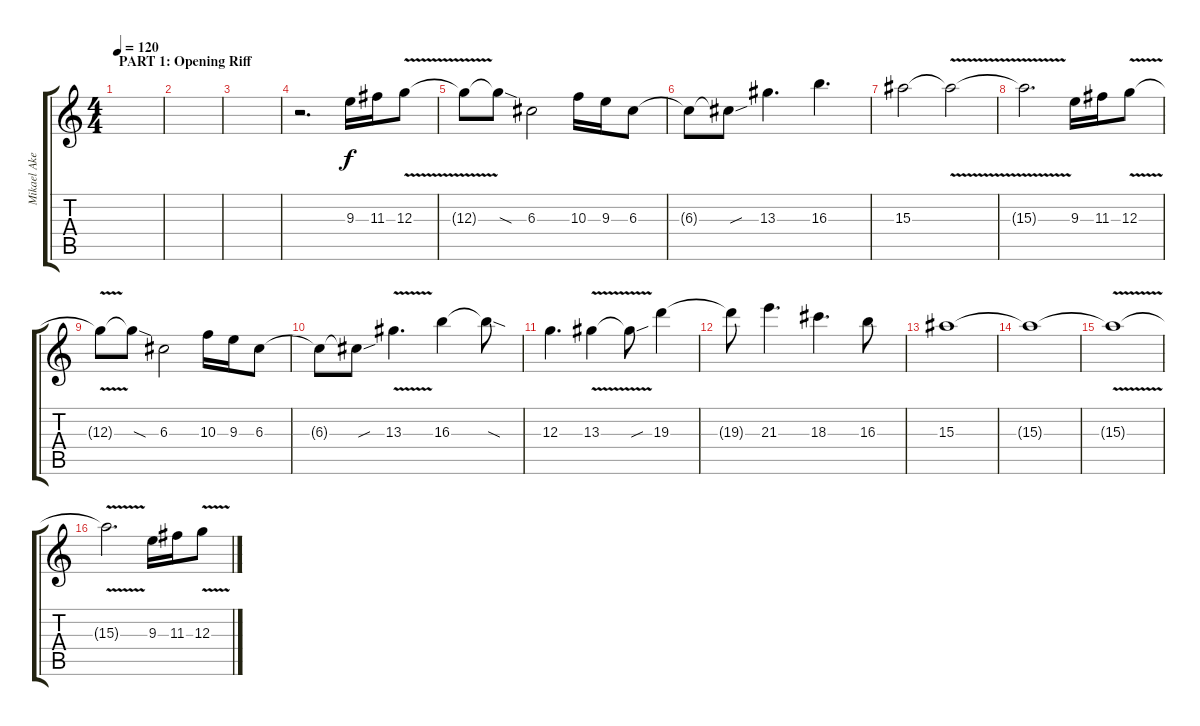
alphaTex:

\track ("Mikael Akerfeldt - Electric Guitar 2" "Mikael Ake") {instrument distortionguitar}
\staff {score tabs}
\tuning (E4 B3 G3 D3 A2 E2) {hide}
\ts (4 4)
\section ("" "PART 1: Opening Riff")
\tempo 120
\clef g2
\ks c
|
|
|
r.2{d} 9.3.16 11.3.16 12.3{v}.8 |
12.3{t}.8 12.3{sod t}.8 6.3.2 10.3.16 9.3.16 6.3.8 |
6.3{t}.8 6.3{sou t}.8 13.3.4{d} 16.3.4{d} |
15.3.2 15.3{v t}.2 |
15.3{t}.2{d} 9.3.16 11.3.16 12.3{v}.8 |
12.3{t}.8 12.3{sod t}.8 6.3.2 10.3.16 9.3.16 6.3.8 |
6.3{t}.8 6.3{sou t}.8 13.3{v}.4{d} 16.3.4 16.3{sod t}.8 |
12.3.4{d} 13.3{v}.4 13.3{sou t}.8 19.3.4 |
19.3{t}.8 21.3.4{d} 18.3.4{d} 16.3.8 |
15.3.1 |
15.3{t}.1 |
15.3{v t}.1 |
15.3{t}.2{d} 9.3.16 11.3.16 12.3{v}.8
